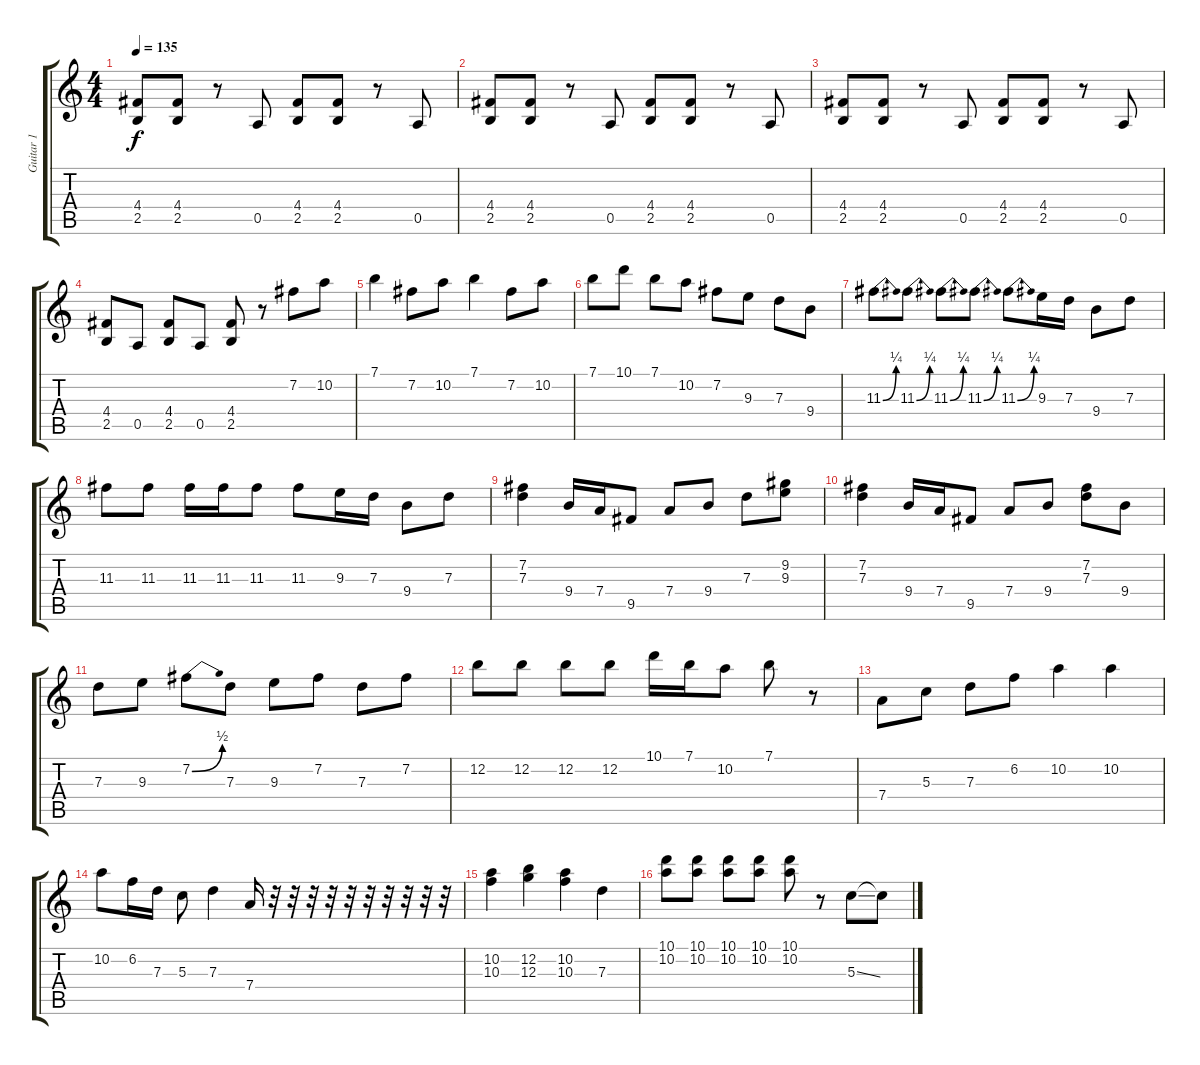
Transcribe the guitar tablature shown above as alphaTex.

\track ("Guitar 1" "Guitar 1") {instrument overdrivenguitar}
\staff {score tabs}
\tuning (E4 B3 G3 D3 A2 E2) {hide}
\ts (4 4)
\tempo 135
\clef g2
\ks c
(4.4 2.5).8{dy f} (4.4 2.5).8 r.8 0.5.8 (4.4 2.5).8 (4.4 2.5).8 r.8 0.5.8 |
(4.4 2.5).8 (4.4 2.5).8 r.8 0.5.8 (4.4 2.5).8 (4.4 2.5).8 r.8 0.5.8 |
(4.4 2.5).8 (4.4 2.5).8 r.8 0.5.8 (4.4 2.5).8 (4.4 2.5).8 r.8 0.5.8 |
(4.4 2.5).8 0.5.8 (4.4 2.5).8 0.5.8 (4.4 2.5).8 r.8 7.2.8 10.2.8 |
7.1.4 7.2.8 10.2.8 7.1.4 7.2.8 10.2.8 |
7.1.8 10.1.8 7.1.8 10.2.8 7.2.8 9.3.8 7.3.8 9.4.8 |
11.3{be (bend 0 0 60 1)}.8 11.3{be (bend 0 0 60 1)}.8 11.3{be (bend 0 0 60 1)}.8 11.3{be (bend 0 0 60 1)}.8 11.3{be (bend 0 0 60 1)}.8 9.3.16 7.3.16 9.4.8 7.3.8 |
11.3.8 11.3.8 11.3.16 11.3.16 11.3.8 11.3.8 9.3.16 7.3.16 9.4.8 7.3.8 |
(7.2 7.3).4 9.4.16 7.4.16 9.5.8 7.4.8 9.4.8 7.3.8 (9.2 9.3).8 |
(7.2 7.3).4 9.4.16 7.4.16 9.5.8 7.4.8 9.4.8 (7.2 7.3).8 9.4.8 |
7.3.8 9.3.8 7.2{be (bend 0 0 60 2)}.8 7.3.8 9.3.8 7.2.8 7.3.8 7.2.8 |
12.2.8 12.2.8 12.2.8 12.2.8 10.1.16 7.1.16 10.2.8 7.1.8 r.8 |
7.4.8 5.3.8 7.3.8 6.2.8 10.2.4 10.2.4 |
10.2.8 6.2.16 7.3.16 5.3.8 7.3.4 7.4.16 r.32 r.32 r.32 r.32 r.32 r.32 r.32 r.32 r.32 r.32 |
(10.2 10.3).4 (12.2 12.3).4 (10.2 10.3).4 7.3.4 |
(10.1 10.2).8 (10.1 10.2).8 (10.1 10.2).8 (10.1 10.2).8 (10.1 10.2).8 r.8 5.3{ss}.8 5.3{t}.8
